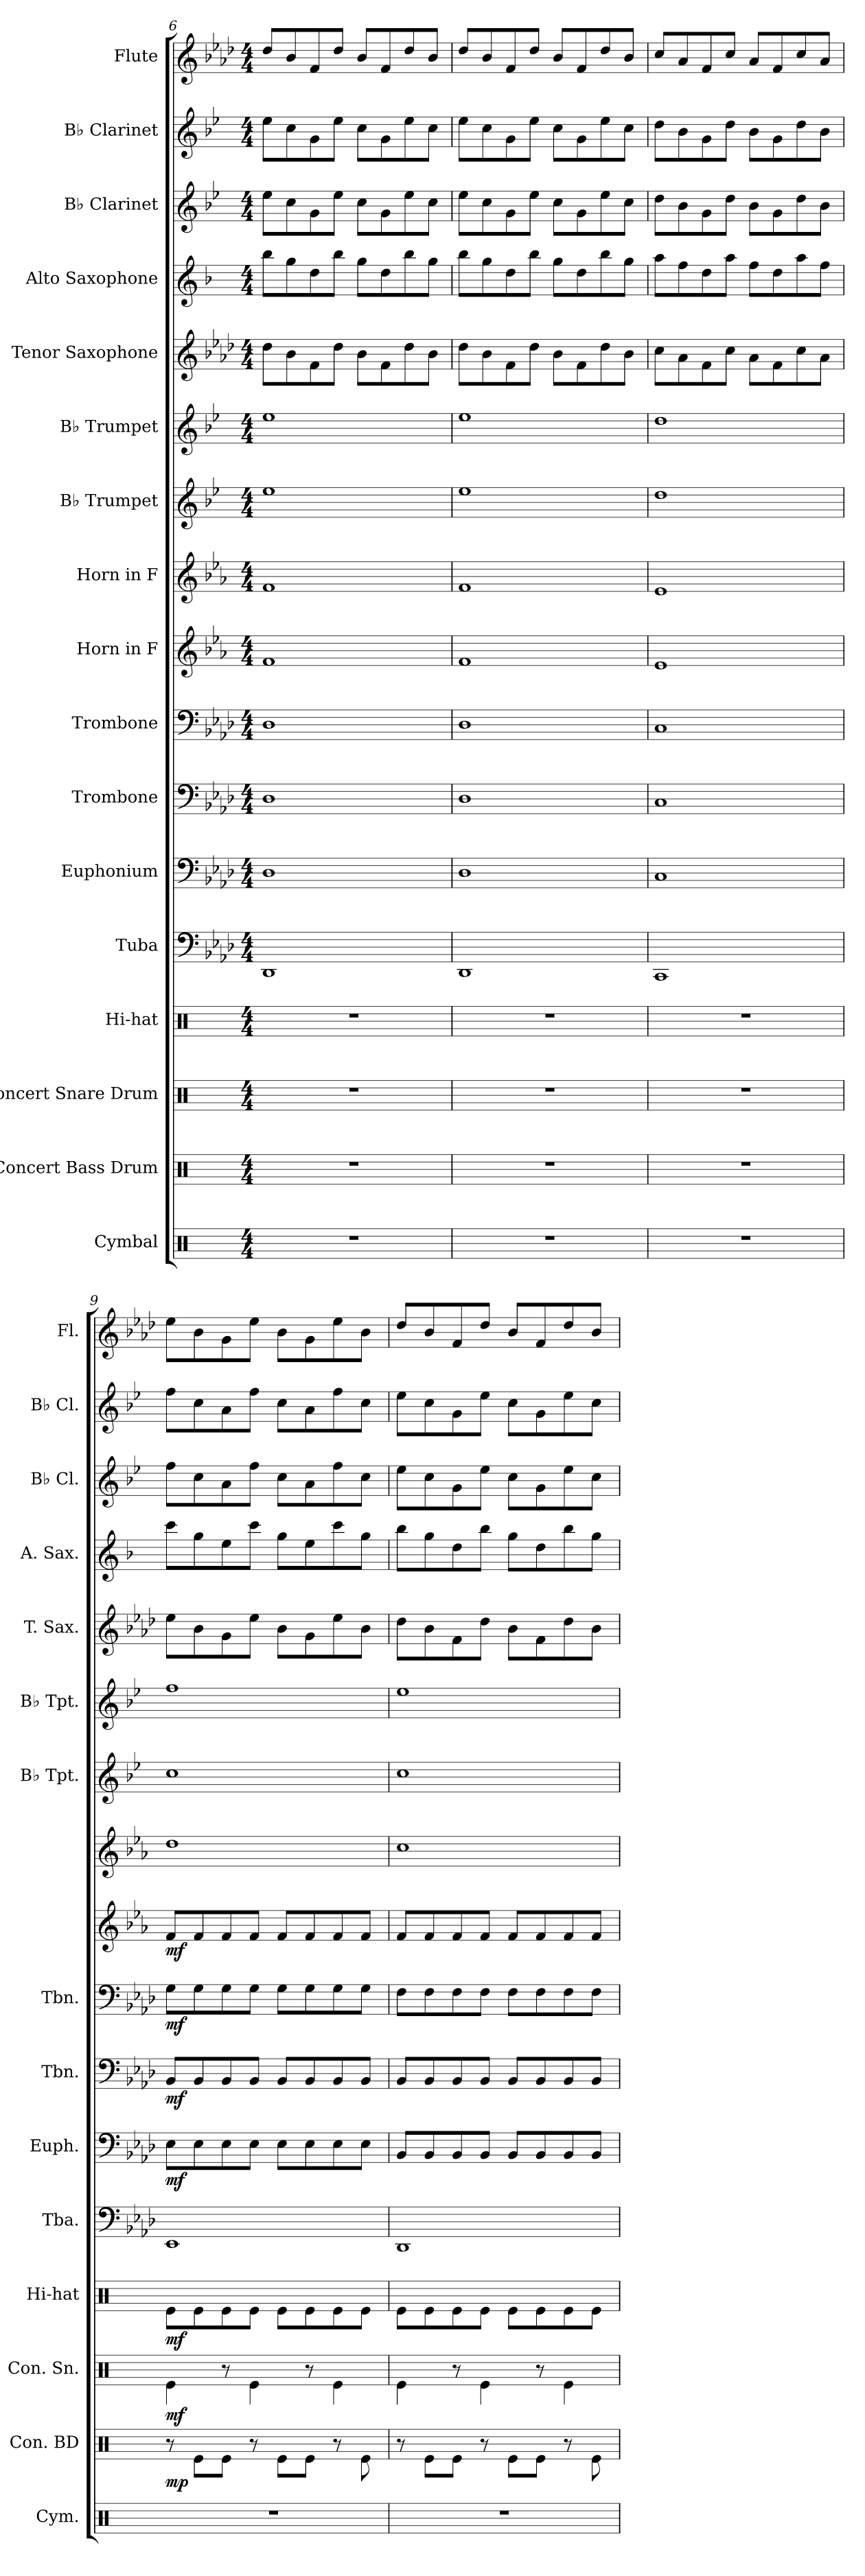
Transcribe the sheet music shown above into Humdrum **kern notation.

**kern	**kern	**dynam	**kern	**dynam	**kern	**dynam	**kern	**kern	**dynam	**kern	**dynam	**kern	**dynam	**kern	**dynam	**kern	**kern	**kern	**kern	**kern	**kern	**kern	**kern
*part17	*part16	*part16	*part15	*part15	*part14	*part14	*part13	*part12	*part12	*part11	*part11	*part10	*part10	*part9	*part9	*part8	*part7	*part6	*part5	*part4	*part3	*part2	*part1
*staff17	*staff16	*staff16	*staff15	*staff15	*staff14	*staff14	*staff13	*staff12	*staff12	*staff11	*staff11	*staff10	*staff10	*staff9	*staff9	*staff8	*staff7	*staff6	*staff5	*staff4	*staff3	*staff2	*staff1
*I"Cymbal	*I"Concert Bass Drum	*	*I"Concert Snare Drum	*	*I"Hi-hat	*	*I"Tuba	*I"Euphonium	*	*I"Trombone	*	*I"Trombone	*	*I"Horn in F	*	*I"Horn in F	*I"B♭ Trumpet	*I"B♭ Trumpet	*I"Tenor Saxophone	*I"Alto Saxophone	*I"B♭ Clarinet	*I"B♭ Clarinet	*I"Flute
*I'Cym.	*I'Con. BD	*	*I'Con. Sn.	*	*I'Hi-hat	*	*I'Tba.	*I'Euph.	*	*I'Tbn.	*	*I'Tbn.	*	*	*	*	*I'B♭ Tpt.	*I'B♭ Tpt.	*I'T. Sax.	*I'A. Sax.	*I'B♭ Cl.	*I'B♭ Cl.	*I'Fl.
*clefX	*clefX	*	*clefX	*	*clefX	*	*clefF4	*clefF4	*	*clefF4	*	*clefF4	*	*clefG2	*	*clefG2	*clefG2	*clefG2	*clefG2	*clefG2	*clefG2	*clefG2	*clefG2
*	*	*	*	*	*	*	*	*	*	*	*	*	*	*ITrd4c7	*	*ITrd4c7	*ITrd1c2	*ITrd1c2	*ITrd8c14	*ITrd5c9	*ITrd1c2	*ITrd1c2	*
*k[]	*k[]	*	*k[]	*	*k[]	*	*k[b-e-a-d-]	*k[b-e-a-d-]	*	*k[b-e-a-d-]	*	*k[b-e-a-d-]	*	*k[b-e-a-d-]	*	*k[b-e-a-d-]	*k[b-e-a-d-]	*k[b-e-a-d-]	*k[b-e-a-d-]	*k[b-e-a-d-]	*k[b-e-a-d-]	*k[b-e-a-d-]	*k[b-e-a-d-]
*M4/4	*M4/4	*	*M4/4	*	*M4/4	*	*M4/4	*M4/4	*	*M4/4	*	*M4/4	*	*M4/4	*	*M4/4	*M4/4	*M4/4	*M4/4	*M4/4	*M4/4	*M4/4	*M4/4
=6	=6	=6	=6	=6	=6	=6	=6	=6	=6	=6	=6	=6	=6	=6	=6	=6	=6	=6	=6	=6	=6	=6	=6
1r	1r	.	1r	.	1r	.	1DD-	1D-	.	1D-	.	1D-	.	1B-	.	1B-	1dd-	1dd-	8d-\L	8dd-\L	8dd-\L	8dd-\L	8dd-/L
.	.	.	.	.	.	.	.	.	.	.	.	.	.	.	.	.	.	.	8B-\	8b-\	8b-\	8b-\	8b-/
.	.	.	.	.	.	.	.	.	.	.	.	.	.	.	.	.	.	.	8F\	8f\	8f\	8f\	8f/
.	.	.	.	.	.	.	.	.	.	.	.	.	.	.	.	.	.	.	8d-\J	8dd-\J	8dd-\J	8dd-\J	8dd-/J
.	.	.	.	.	.	.	.	.	.	.	.	.	.	.	.	.	.	.	8B-\L	8b-\L	8b-\L	8b-\L	8b-/L
.	.	.	.	.	.	.	.	.	.	.	.	.	.	.	.	.	.	.	8F\	8f\	8f\	8f\	8f/
.	.	.	.	.	.	.	.	.	.	.	.	.	.	.	.	.	.	.	8d-\	8dd-\	8dd-\	8dd-\	8dd-/
.	.	.	.	.	.	.	.	.	.	.	.	.	.	.	.	.	.	.	8B-\J	8b-\J	8b-\J	8b-\J	8b-/J
!!LO:PB:g=z
=7	=7	=7	=7	=7	=7	=7	=7	=7	=7	=7	=7	=7	=7	=7	=7	=7	=7	=7	=7	=7	=7	=7	=7
1r	1r	.	1r	.	1r	.	1DD-	1D-	.	1D-	.	1D-	.	1B-	.	1B-	1dd-	1dd-	8d-\L	8dd-\L	8dd-\L	8dd-\L	8dd-/L
.	.	.	.	.	.	.	.	.	.	.	.	.	.	.	.	.	.	.	8B-\	8b-\	8b-\	8b-\	8b-/
.	.	.	.	.	.	.	.	.	.	.	.	.	.	.	.	.	.	.	8F\	8f\	8f\	8f\	8f/
.	.	.	.	.	.	.	.	.	.	.	.	.	.	.	.	.	.	.	8d-\J	8dd-\J	8dd-\J	8dd-\J	8dd-/J
.	.	.	.	.	.	.	.	.	.	.	.	.	.	.	.	.	.	.	8B-\L	8b-\L	8b-\L	8b-\L	8b-/L
.	.	.	.	.	.	.	.	.	.	.	.	.	.	.	.	.	.	.	8F\	8f\	8f\	8f\	8f/
.	.	.	.	.	.	.	.	.	.	.	.	.	.	.	.	.	.	.	8d-\	8dd-\	8dd-\	8dd-\	8dd-/
.	.	.	.	.	.	.	.	.	.	.	.	.	.	.	.	.	.	.	8B-\J	8b-\J	8b-\J	8b-\J	8b-/J
=8	=8	=8	=8	=8	=8	=8	=8	=8	=8	=8	=8	=8	=8	=8	=8	=8	=8	=8	=8	=8	=8	=8	=8
1r	1r	.	1r	.	1r	.	1CC	1C	.	1C	.	1C	.	1A-	.	1A-	1cc	1cc	8c\L	8cc\L	8cc\L	8cc\L	8cc/L
.	.	.	.	.	.	.	.	.	.	.	.	.	.	.	.	.	.	.	8A-\	8a-\	8a-\	8a-\	8a-/
.	.	.	.	.	.	.	.	.	.	.	.	.	.	.	.	.	.	.	8F\	8f\	8f\	8f\	8f/
.	.	.	.	.	.	.	.	.	.	.	.	.	.	.	.	.	.	.	8c\J	8cc\J	8cc\J	8cc\J	8cc/J
.	.	.	.	.	.	.	.	.	.	.	.	.	.	.	.	.	.	.	8A-\L	8a-\L	8a-\L	8a-\L	8a-/L
.	.	.	.	.	.	.	.	.	.	.	.	.	.	.	.	.	.	.	8F\	8f\	8f\	8f\	8f/
.	.	.	.	.	.	.	.	.	.	.	.	.	.	.	.	.	.	.	8c\	8cc\	8cc\	8cc\	8cc/
.	.	.	.	.	.	.	.	.	.	.	.	.	.	.	.	.	.	.	8A-\J	8a-\J	8a-\J	8a-\J	8a-/J
=9	=9	=9	=9	=9	=9	=9	=9	=9	=9	=9	=9	=9	=9	=9	=9	=9	=9	=9	=9	=9	=9	=9	=9
!	!	!LO:DY:b	!	!LO:DY:b	!	!LO:DY:b	!	!	!LO:DY:b	!	!LO:DY:b	!	!LO:DY:b	!	!LO:DY:b	!	!	!	!	!	!	!	!
1r	8r	mp	4Re\	mf	8Re\L	mf	1EE-	8E-\L	mf	8BB-/L	mf	8G\L	mf	8B-/L	mf	1g	1b-	1ee-	8e-\L	8ee-\L	8ee-\L	8ee-\L	8ee-\L
.	8Re\L	.	.	.	8Re\	.	.	8E-\	.	8BB-/	.	8G\	.	8B-/	.	.	.	.	8B-\	8b-\	8b-\	8b-\	8b-\
.	8Re\J	.	8r	.	8Re\	.	.	8E-\	.	8BB-/	.	8G\	.	8B-/	.	.	.	.	8G\	8g\	8g\	8g\	8g\
.	8r	.	4Re\	.	8Re\J	.	.	8E-\J	.	8BB-/J	.	8G\J	.	8B-/J	.	.	.	.	8e-\J	8ee-\J	8ee-\J	8ee-\J	8ee-\J
.	8Re\L	.	.	.	8Re\L	.	.	8E-\L	.	8BB-/L	.	8G\L	.	8B-/L	.	.	.	.	8B-\L	8b-\L	8b-\L	8b-\L	8b-\L
.	8Re\J	.	8r	.	8Re\	.	.	8E-\	.	8BB-/	.	8G\	.	8B-/	.	.	.	.	8G\	8g\	8g\	8g\	8g\
.	8r	.	4Re\	.	8Re\	.	.	8E-\	.	8BB-/	.	8G\	.	8B-/	.	.	.	.	8e-\	8ee-\	8ee-\	8ee-\	8ee-\
.	8Re\	.	.	.	8Re\J	.	.	8E-\J	.	8BB-/J	.	8G\J	.	8B-/J	.	.	.	.	8B-\J	8b-\J	8b-\J	8b-\J	8b-\J
=10	=10	=10	=10	=10	=10	=10	=10	=10	=10	=10	=10	=10	=10	=10	=10	=10	=10	=10	=10	=10	=10	=10	=10
1r	8r	.	4Re\	.	8Re\L	.	1DD-	8BB-/L	.	8BB-/L	.	8F\L	.	8B-/L	.	1f	1b-	1dd-	8d-\L	8dd-\L	8dd-\L	8dd-\L	8dd-/L
.	8Re\L	.	.	.	8Re\	.	.	8BB-/	.	8BB-/	.	8F\	.	8B-/	.	.	.	.	8B-\	8b-\	8b-\	8b-\	8b-/
.	8Re\J	.	8r	.	8Re\	.	.	8BB-/	.	8BB-/	.	8F\	.	8B-/	.	.	.	.	8F\	8f\	8f\	8f\	8f/
.	8r	.	4Re\	.	8Re\J	.	.	8BB-/J	.	8BB-/J	.	8F\J	.	8B-/J	.	.	.	.	8d-\J	8dd-\J	8dd-\J	8dd-\J	8dd-/J
.	8Re\L	.	.	.	8Re\L	.	.	8BB-/L	.	8BB-/L	.	8F\L	.	8B-/L	.	.	.	.	8B-\L	8b-\L	8b-\L	8b-\L	8b-/L
.	8Re\J	.	8r	.	8Re\	.	.	8BB-/	.	8BB-/	.	8F\	.	8B-/	.	.	.	.	8F\	8f\	8f\	8f\	8f/
.	8r	.	4Re\	.	8Re\	.	.	8BB-/	.	8BB-/	.	8F\	.	8B-/	.	.	.	.	8d-\	8dd-\	8dd-\	8dd-\	8dd-/
.	8Re\	.	.	.	8Re\J	.	.	8BB-/J	.	8BB-/J	.	8F\J	.	8B-/J	.	.	.	.	8B-\J	8b-\J	8b-\J	8b-\J	8b-/J
=	=	=	=	=	=	=	=	=	=	=	=	=	=	=	=	=	=	=	=	=	=	=	=
*-	*-	*-	*-	*-	*-	*-	*-	*-	*-	*-	*-	*-	*-	*-	*-	*-	*-	*-	*-	*-	*-	*-	*-
